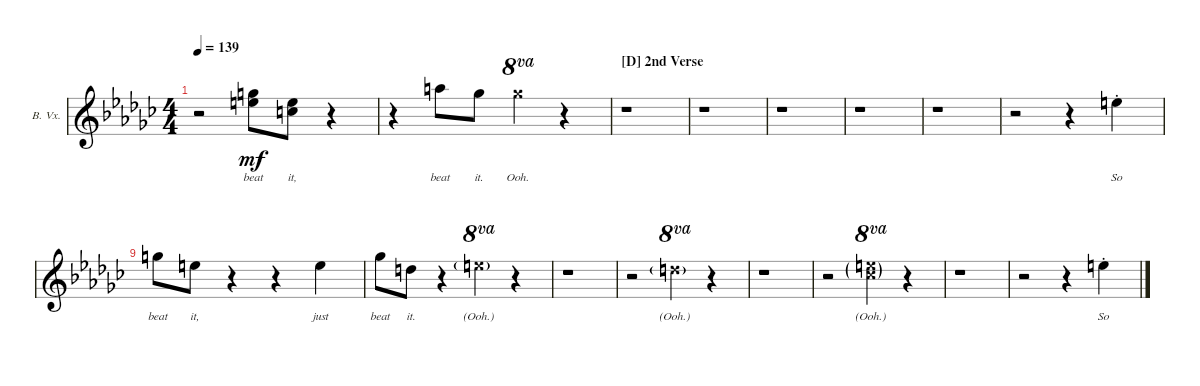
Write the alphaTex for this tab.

\bracketExtendMode groupsimilarinstruments
\firstSystemTrackNameOrientation horizontal
\otherSystemsTrackNameOrientation horizontal
\defaultBarNumberDisplay FirstOfSystem
\track ("Backing Vocals" "B. Vx.") {instrument synthvoice}
\staff {score}
\tuning (Eb4 Bb3 Gb3 Db3 Ab2 Eb2)
\displaytranspose 13
\ts (4 4)
\tempo 139
\clef g2
\ks gb
r.2{dy mf} (3.1 5.2).8{lyrics (0 "beat") lyrics (1 "") lyrics (2 "") lyrics (3 "") lyrics (4 "")} (0.1 5.3).8{lyrics (0 "it,") lyrics (1 "") lyrics (2 "") lyrics (3 "") lyrics (4 "")} r.4 |
r.4 5.1.8{lyrics (0 "beat") lyrics (1 "") lyrics (2 "") lyrics (3 "") lyrics (4 "")} 7.2.8{lyrics (0 "it.") lyrics (1 "") lyrics (2 "") lyrics (3 "") lyrics (4 "")} 19.2{x}.4{ot 8va lyrics (0 "Ooh.") lyrics (1 "") lyrics (2 "") lyrics (3 "") lyrics (4 "")} r.4 |
\section ("D" "2nd Verse")
r.1 |
r.1 |
r.1 |
r.1 |
r.1 |
r.2 r.4 5.2{st}.4{lyrics (0 "So") lyrics (1 "") lyrics (2 "") lyrics (3 "") lyrics (4 "")} |
3.1.8{lyrics (0 "beat") lyrics (1 "") lyrics (2 "") lyrics (3 "") lyrics (4 "")} 5.2.8{lyrics (0 "it,") lyrics (1 "") lyrics (2 "") lyrics (3 "") lyrics (4 "")} r.4 r.4 0.1.4{lyrics (0 "just") lyrics (1 "") lyrics (2 "") lyrics (3 "") lyrics (4 "")} |
2.1.8{lyrics (0 "beat") lyrics (1 "") lyrics (2 "") lyrics (3 "") lyrics (4 "")} 3.2.8{lyrics (0 "it.") lyrics (1 "") lyrics (2 "") lyrics (3 "") lyrics (4 "")} r.4 17.2{g x}.4{ot 8va lyrics (0 "(Ooh.)") lyrics (1 "") lyrics (2 "") lyrics (3 "") lyrics (4 "")} r.4 |
r.1 |
r.2 15.2{g x}.4{ot 8va lyrics (0 "(Ooh.)") lyrics (1 "") lyrics (2 "") lyrics (3 "") lyrics (4 "")} r.4 |
r.1 |
r.2 (12.1{g x} 12.2{g x}).4{ot 8va lyrics (0 "(Ooh.)") lyrics (1 "") lyrics (2 "") lyrics (3 "") lyrics (4 "")} r.4 |
r.1 |
r.2 r.4 5.2{st}.4{lyrics (0 "So") lyrics (1 "") lyrics (2 "") lyrics (3 "") lyrics (4 "")}
